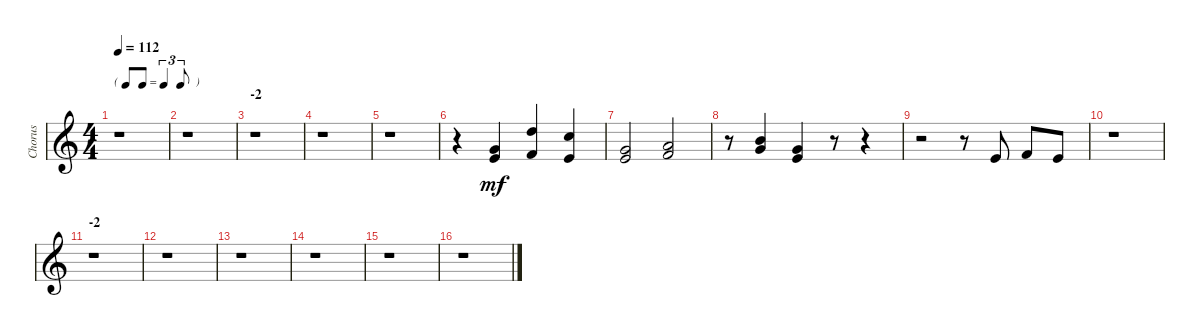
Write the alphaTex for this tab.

\track ("Chorus" "Chorus") {instrument pad4choir}
\staff {score}
\tuning (E4 B3 G3 D3 A2 E2 B1) {hide}
\ts (4 4)
\tf triplet8th
\tempo 112
\clef g2
\ks c
r.1{dy mf} |
r.1 |
\section ("" "-2")
r.1 |
r.1 |
r.1 |
r.4 (3.1 5.2).4 (1.1 15.2).4 (0.1 13.2).4 |
(3.1 5.2).2 (1.1 10.2).2 |
r.8 (3.1 12.2).4 (3.1 5.2).4 r.8 r.4 |
r.2 r.8 0.1.8 1.1.8 0.1.8 |
r.1 |
\section ("" "-2")
r.1 |
r.1 |
r.1 |
r.1 |
r.1 |
r.1
